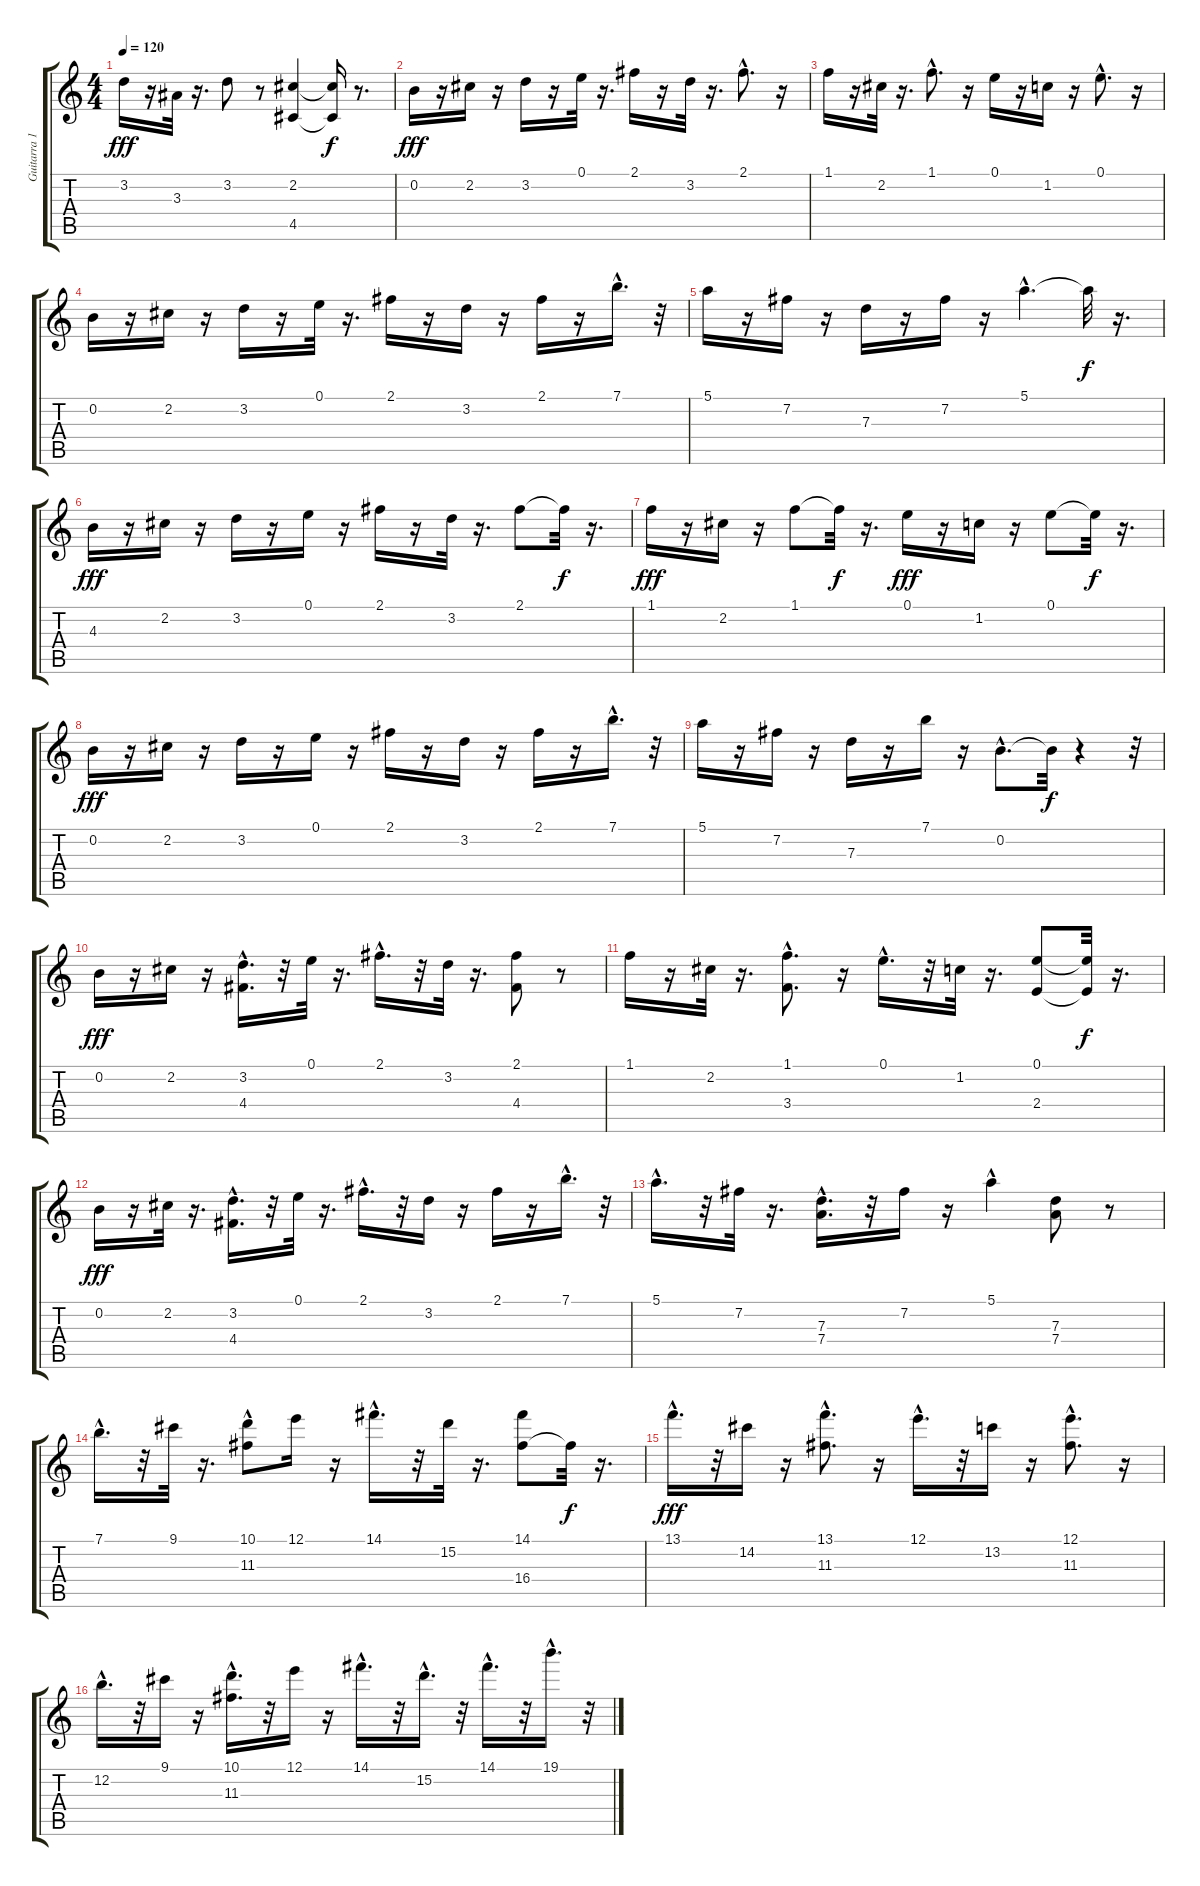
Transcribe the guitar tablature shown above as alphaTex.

\track ("Guitarra 1" "Guitarra 1") {instrument distortionguitar}
\staff {score tabs}
\tuning (E4 B3 G3 D3 A2 E2) {hide}
\ts (4 4)
\tempo 120
\clef g2
\ks c
3.2.16{dy fff} r.16 3.3.32 r.16{d} 3.2.8 r.8 (2.2 4.5).4 (2.2{t} 4.5{t}).16{dy f} r.8{d} |
0.2.16{dy fff} r.16 2.2.16 r.16 3.2.16 r.16 0.1.32 r.16{d} 2.1.16 r.16 3.2.32 r.16{d} 2.1{hac}.8{d} r.16 |
1.1.16 r.16 2.2.32 r.16{d} 1.1{hac}.8{d} r.16 0.1.16 r.16 1.2.16 r.16 0.1{hac}.8{d} r.16 |
0.2.16 r.16 2.2.16 r.16 3.2.16 r.16 0.1.32 r.16{d} 2.1.16 r.16 3.2.16 r.16 2.1.16 r.16 7.1{hac}.16{d} r.32 |
5.1.16 r.16 7.2.16 r.16 7.3.16 r.16 7.2.16 r.16 5.1{hac}.4{d} 5.1{t}.32{dy f} r.16{d} |
4.3.16{dy fff} r.16 2.2.16 r.16 3.2.16 r.16 0.1.16 r.16 2.1.16 r.16 3.2.32 r.16{d} 2.1.8 2.1{t}.32{dy f} r.16{d} |
1.1.16{dy fff} r.16 2.2.16 r.16 1.1.8 1.1{t}.32{dy f} r.16{d} 0.1.16{dy fff} r.16 1.2.16 r.16 0.1.8 0.1{t}.32{dy f} r.16{d} |
0.2.16{dy fff} r.16 2.2.16 r.16 3.2.16 r.16 0.1.16 r.16 2.1.16 r.16 3.2.16 r.16 2.1.16 r.16 7.1{hac}.16{d} r.32 |
5.1.16 r.16 7.2.16 r.16 7.3.16 r.16 7.1.16 r.16 0.2{hac}.8{d} 0.2{t}.32{dy f} r.4 r.32 |
0.2.16{dy fff} r.16 2.2.16 r.16 (3.2{hac} 4.4{hac}).16{d} r.32 0.1.32 r.16{d} 2.1{hac}.16{d} r.32 3.2.32 r.16{d} (2.1 4.4).8 r.8 |
1.1.16 r.16 2.2.32 r.16{d} (1.1{hac} 3.4{hac}).8{d} r.16 0.1{hac}.16{d} r.32 1.2.32 r.16{d} (0.1 2.4).8 (0.1{t} 2.4{t}).32{dy f} r.16{d} |
0.2.16{dy fff} r.16 2.2.32 r.16{d} (3.2{hac} 4.4{hac}).16{d} r.32 0.1.32 r.16{d} 2.1{hac}.16{d} r.32 3.2.16 r.16 2.1.16 r.16 7.1{hac}.16{d} r.32 |
5.1{hac}.16{d} r.32 7.2.32 r.16{d} (7.3{hac} 7.4{hac}).16{d} r.32 7.2.16 r.16 5.1{hac}.4 (7.3 7.4).8 r.8 |
7.1{hac}.16{d} r.32 9.1.32 r.16{d} (10.1{hac} 11.3).8 12.1.16 r.16 14.1{hac}.16{d} r.32 15.2.32 r.16{d} (14.1 16.4).8 16.4{t}.32{dy f} r.16{d} |
13.1{hac}.16{d dy fff} r.32 14.2.16 r.16 (13.1{hac} 11.3{hac}).8{d} r.16 12.1{hac}.16{d} r.32 13.2.16 r.16 (12.1{hac} 11.3).8{d} r.16 |
12.2{hac}.16{d} r.32 9.1.16 r.16 (10.1{hac} 11.3{hac}).16{d} r.32 12.1.16 r.16 14.1{hac}.16{d} r.32 15.2{hac}.16{d} r.32 14.1{hac}.16{d} r.32 19.1{hac}.16{d} r.32
